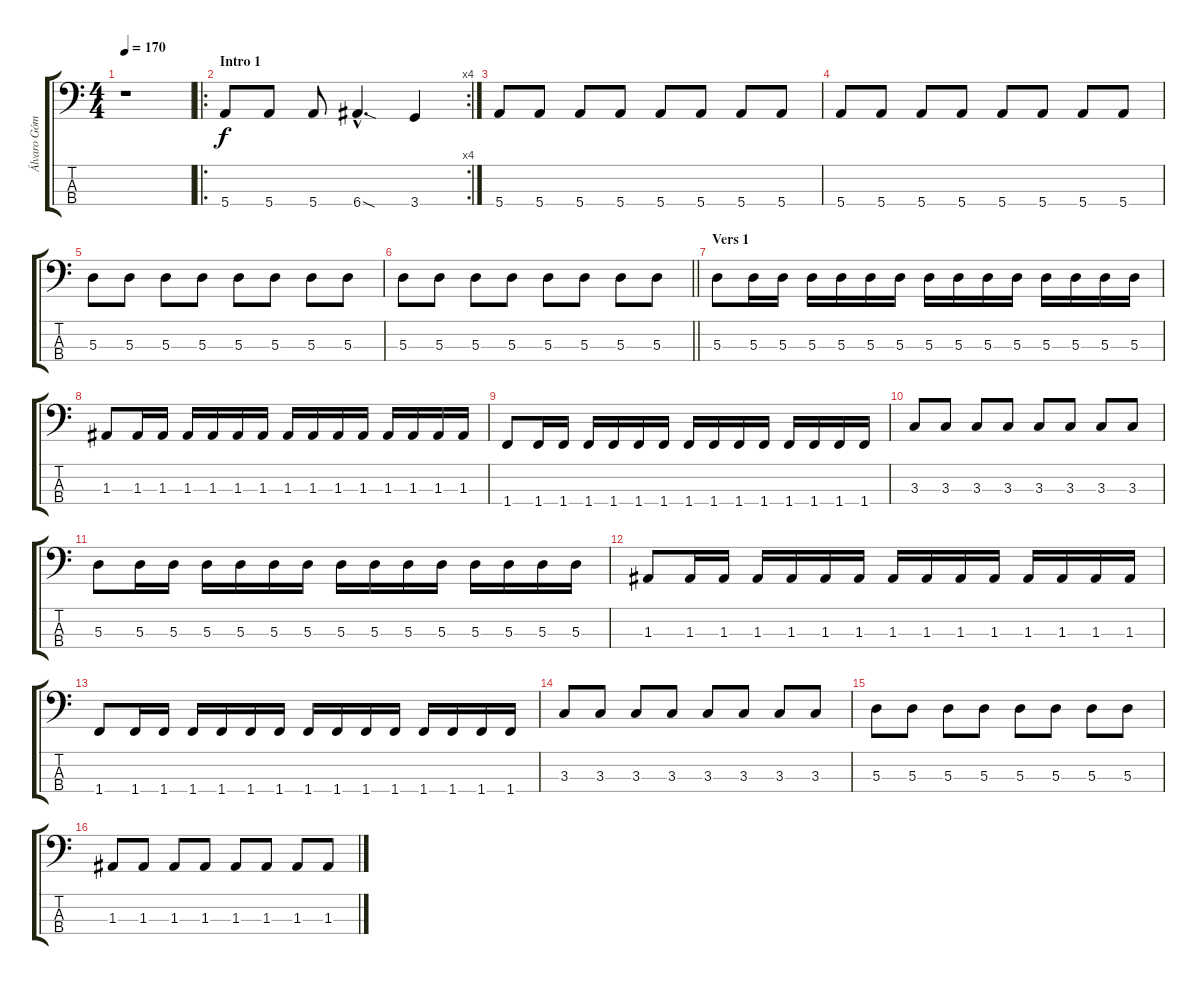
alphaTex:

\track ("Álvaro Gómez (Baix)" "Álvaro Góm") {instrument electricbassfinger}
\staff {score tabs}
\tuning (G2 D2 A1 E1) {hide}
\ts (4 4)
\tempo 170
\clef f4
\ks c
r.1{dy f instrument electricbassfinger} |
\ro
\rc 4
\section ("" "Intro 1")
5.4.8 5.4.8 5.4.8 6.4{sod hac}.4{d} 3.4.4 |
5.4.8 5.4.8 5.4.8 5.4.8 5.4.8 5.4.8 5.4.8 5.4.8 |
5.4.8 5.4.8 5.4.8 5.4.8 5.4.8 5.4.8 5.4.8 5.4.8 |
5.3.8 5.3.8 5.3.8 5.3.8 5.3.8 5.3.8 5.3.8 5.3.8 |
\barLineRight lightlight
5.3.8 5.3.8 5.3.8 5.3.8 5.3.8 5.3.8 5.3.8 5.3.8 |
\section ("" "Vers 1")
5.3.8 5.3.16 5.3.16 5.3.16 5.3.16 5.3.16 5.3.16 5.3.16 5.3.16 5.3.16 5.3.16 5.3.16 5.3.16 5.3.16 5.3.16 |
1.3.8 1.3.16 1.3.16 1.3.16 1.3.16 1.3.16 1.3.16 1.3.16 1.3.16 1.3.16 1.3.16 1.3.16 1.3.16 1.3.16 1.3.16 |
1.4.8 1.4.16 1.4.16 1.4.16 1.4.16 1.4.16 1.4.16 1.4.16 1.4.16 1.4.16 1.4.16 1.4.16 1.4.16 1.4.16 1.4.16 |
3.3.8 3.3.8 3.3.8 3.3.8 3.3.8 3.3.8 3.3.8 3.3.8 |
5.3.8 5.3.16 5.3.16 5.3.16 5.3.16 5.3.16 5.3.16 5.3.16 5.3.16 5.3.16 5.3.16 5.3.16 5.3.16 5.3.16 5.3.16 |
1.3.8 1.3.16 1.3.16 1.3.16 1.3.16 1.3.16 1.3.16 1.3.16 1.3.16 1.3.16 1.3.16 1.3.16 1.3.16 1.3.16 1.3.16 |
1.4.8 1.4.16 1.4.16 1.4.16 1.4.16 1.4.16 1.4.16 1.4.16 1.4.16 1.4.16 1.4.16 1.4.16 1.4.16 1.4.16 1.4.16 |
3.3.8 3.3.8 3.3.8 3.3.8 3.3.8 3.3.8 3.3.8 3.3.8 |
5.3.8 5.3.8 5.3.8 5.3.8 5.3.8 5.3.8 5.3.8 5.3.8 |
1.3.8 1.3.8 1.3.8 1.3.8 1.3.8 1.3.8 1.3.8 1.3.8
